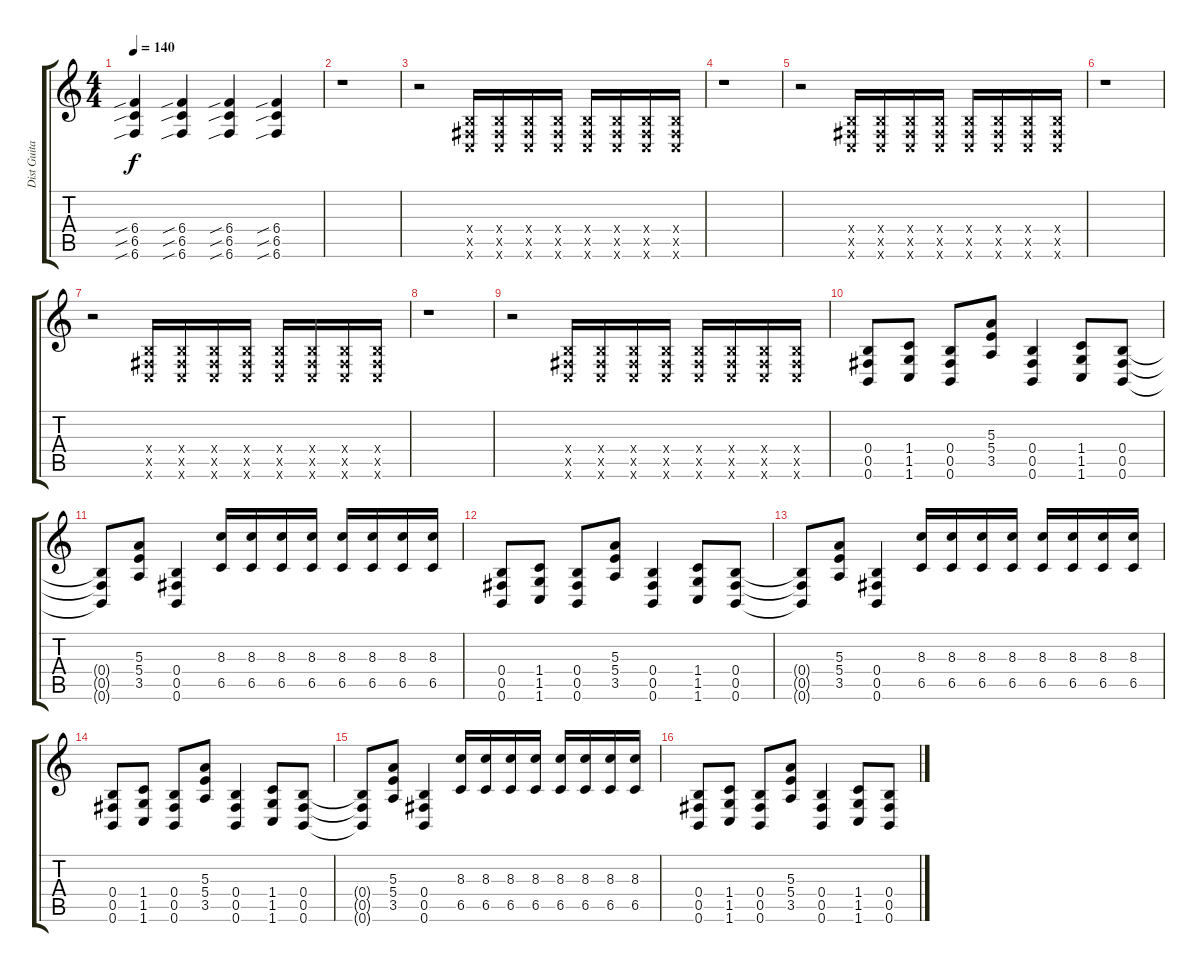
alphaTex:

\track ("Dist Guitar" "Dist Guita") {instrument distortionguitar}
\staff {score tabs}
\tuning (Db4 Ab3 E3 B2 Gb2 B1) {hide}
\ts (4 4)
\tempo 140
\clef g2
\ks c
(6.4{sib} 6.5{sib} 6.6{sib}).4{dy f} (6.4{sib} 6.5{sib} 6.6{sib}).4 (6.4{sib} 6.5{sib} 6.6{sib}).4 (6.4{sib} 6.5{sib} 6.6{sib}).4 |
r.1 |
r.2 (0.4{x} 0.5{x} 1.6{x}).16 (0.4{x} 0.5{x} 1.6{x}).16 (0.4{x} 0.5{x} 1.6{x}).16 (0.4{x} 0.5{x} 1.6{x}).16 (0.4{x} 0.5{x} 1.6{x}).16 (0.4{x} 0.5{x} 1.6{x}).16 (0.4{x} 0.5{x} 1.6{x}).16 (0.4{x} 0.5{x} 1.6{x}).16 |
r.1 |
r.2 (0.4{x} 0.5{x} 1.6{x}).16 (0.4{x} 0.5{x} 1.6{x}).16 (0.4{x} 0.5{x} 1.6{x}).16 (0.4{x} 0.5{x} 1.6{x}).16 (0.4{x} 0.5{x} 1.6{x}).16 (0.4{x} 0.5{x} 1.6{x}).16 (0.4{x} 0.5{x} 1.6{x}).16 (0.4{x} 0.5{x} 1.6{x}).16 |
r.1 |
r.2 (0.4{x} 0.5{x} 1.6{x}).16 (0.4{x} 0.5{x} 1.6{x}).16 (0.4{x} 0.5{x} 1.6{x}).16 (0.4{x} 0.5{x} 1.6{x}).16 (0.4{x} 0.5{x} 1.6{x}).16 (0.4{x} 0.5{x} 1.6{x}).16 (0.4{x} 0.5{x} 1.6{x}).16 (0.4{x} 0.5{x} 1.6{x}).16 |
r.1 |
r.2 (0.4{x} 0.5{x} 1.6{x}).16 (0.4{x} 0.5{x} 1.6{x}).16 (0.4{x} 0.5{x} 1.6{x}).16 (0.4{x} 0.5{x} 1.6{x}).16 (0.4{x} 0.5{x} 1.6{x}).16 (0.4{x} 0.5{x} 1.6{x}).16 (0.4{x} 0.5{x} 1.6{x}).16 (0.4{x} 0.5{x} 1.6{x}).16 |
(0.4 0.5 0.6).8 (1.4 1.5 1.6).8 (0.4 0.5 0.6).8 (5.3 5.4 3.5).8 (0.4 0.5 0.6).4 (1.4 1.5 1.6).8 (0.4 0.5 0.6).8 |
(0.4{t} 0.5{t} 0.6{t}).8 (5.3 5.4 3.5).8 (0.4 0.5 0.6).4 (8.3 6.5).16 (8.3 6.5).16 (8.3 6.5).16 (8.3 6.5).16 (8.3 6.5).16 (8.3 6.5).16 (8.3 6.5).16 (8.3 6.5).16 |
(0.4 0.5 0.6).8 (1.4 1.5 1.6).8 (0.4 0.5 0.6).8 (5.3 5.4 3.5).8 (0.4 0.5 0.6).4 (1.4 1.5 1.6).8 (0.4 0.5 0.6).8 |
(0.4{t} 0.5{t} 0.6{t}).8 (5.3 5.4 3.5).8 (0.4 0.5 0.6).4 (8.3 6.5).16 (8.3 6.5).16 (8.3 6.5).16 (8.3 6.5).16 (8.3 6.5).16 (8.3 6.5).16 (8.3 6.5).16 (8.3 6.5).16 |
(0.4 0.5 0.6).8 (1.4 1.5 1.6).8 (0.4 0.5 0.6).8 (5.3 5.4 3.5).8 (0.4 0.5 0.6).4 (1.4 1.5 1.6).8 (0.4 0.5 0.6).8 |
(0.4{t} 0.5{t} 0.6{t}).8 (5.3 5.4 3.5).8 (0.4 0.5 0.6).4 (8.3 6.5).16 (8.3 6.5).16 (8.3 6.5).16 (8.3 6.5).16 (8.3 6.5).16 (8.3 6.5).16 (8.3 6.5).16 (8.3 6.5).16 |
(0.4 0.5 0.6).8 (1.4 1.5 1.6).8 (0.4 0.5 0.6).8 (5.3 5.4 3.5).8 (0.4 0.5 0.6).4 (1.4 1.5 1.6).8 (0.4 0.5 0.6).8
